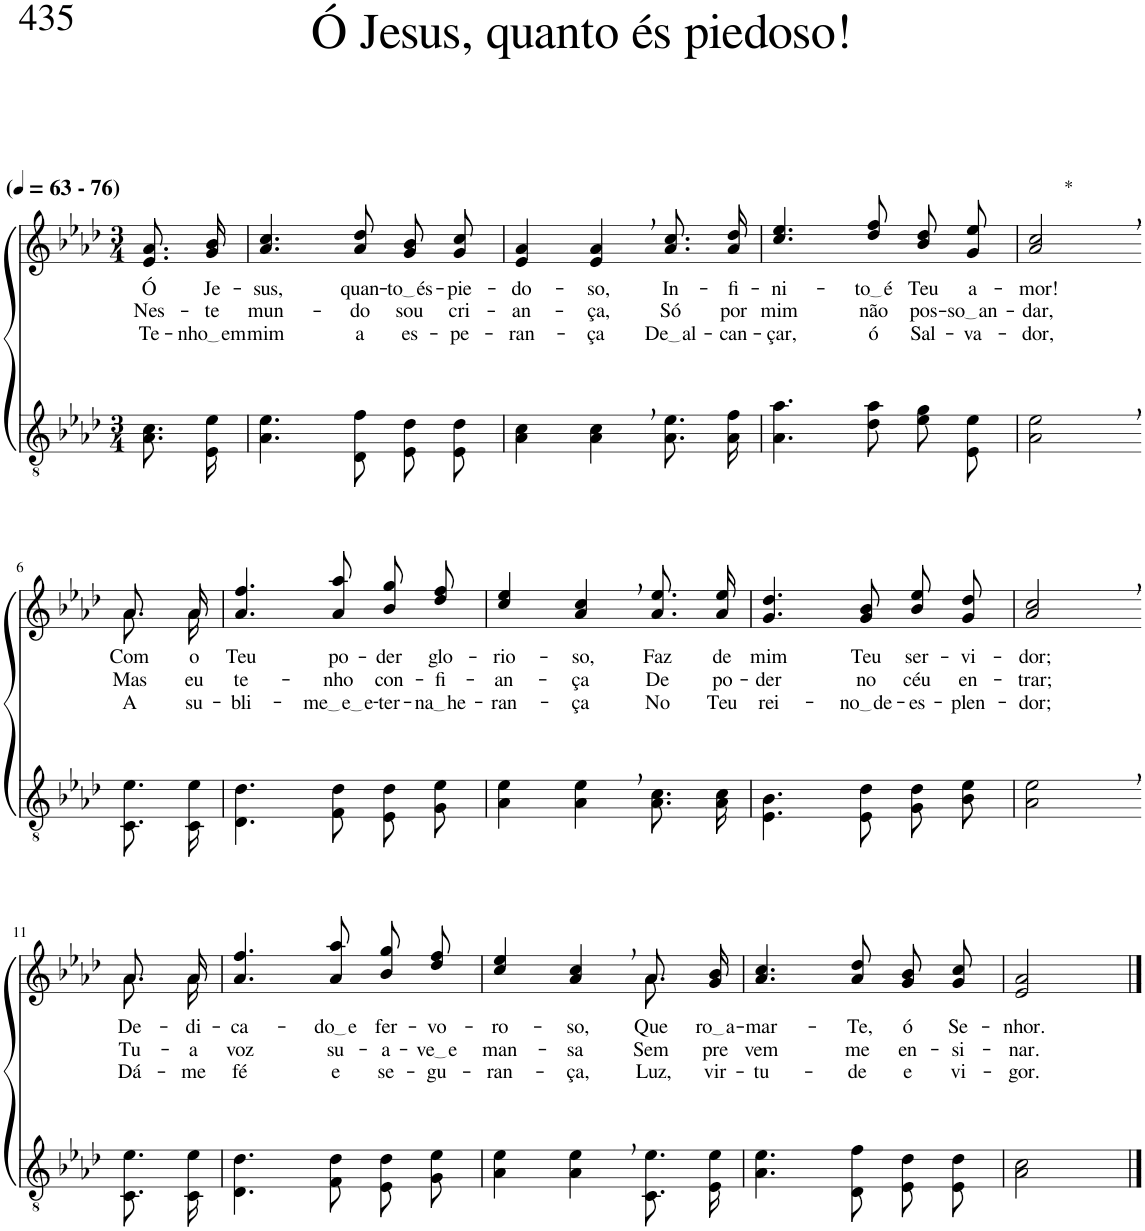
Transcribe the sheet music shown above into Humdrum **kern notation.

**kern	**kern	**text	**text	**text
*part2	*part1	*part1	*part1	*part1
*staff2	*staff1	*staff1	*staff1	*staff1
*I"Parte III e IV	*I"Parte I e II	*	*	*
*clefGv2	*clefG2	*	*	*
*Trd3c5	*Trd3c5	*	*	*
*k[b-e-a-d-]	*k[b-e-a-d-]	*	*	*
*M3/4	*M3/4	*	*	*
*MM63	*MM63	*	*	*
=1	=1	=1	=1	=1
!	!LO:TX:a:B:t=(	!	!	!
!	!LO:TX:a:B:t=- 76)	!	!	!
!	!	!LO:LY:b	!LO:LY:b	!LO:LY:b
8.A-\ 8.c\L	8.e-/ 8.a-/L	Ó	Nes-	Te-
!	!	!LO:LY:b	!LO:LY:b	!LO:LY:b
16E-\ 16e-\Jk	16g/ 16b-/Jk	Je-	-te	nho em
=2	=2	=2	=2	=2
!	!	!LO:LY:b	!LO:LY:b	!LO:LY:b
4.A-\ 4.e-\	4.a-/ 4.cc/	sus,	mun-	mim
!	!	!LO:LY:b	!LO:LY:b	!LO:LY:b
8D-\ 8f\	8a-/ 8dd-/	quan-	-do	a
!	!	!LO:LY:b	!LO:LY:b	!LO:LY:b
8E-/ 8d-/L	8g/ 8b-/L	to és	sou	es-
!	!	!LO:LY:b	!LO:LY:b	!LO:LY:b
8E-/ 8d-/J	8g/ 8cc/J	-pie-	cri-	-pe-
=3	=3	=3	=3	=3
!	!	!LO:LY:b	!LO:LY:b	!LO:LY:b
4A-\ 4c\	4e-/ 4a-/	-do-	-an-	-ran-
!	!	!LO:LY:b	!LO:LY:b	!LO:LY:b
4A-\, 4c\,	4e-/, 4a-/,	-so,	-ça,	-ça
!	!	!LO:LY:b	!LO:LY:b	!LO:LY:b
8.A-\ 8.e-\L	8.a-\ 8.cc\L	In-	Só	De al
!	!	!LO:LY:b	!LO:LY:b	!LO:LY:b
16A-\ 16f\Jk	16a-\ 16dd-\Jk	-fi-	por	-can-
=4	=4	=4	=4	=4
!	!	!LO:LY:b	!LO:LY:b	!LO:LY:b
4.A-\ 4.a-\	4.cc/ 4.ee-/	-ni-	mim	-çar,
!	!	!LO:LY:b	!LO:LY:b	!LO:LY:b
8d-\ 8a-\	8dd-/ 8ff/	to é	não	ó
!	!	!LO:LY:b	!LO:LY:b	!LO:LY:b
8e-\ 8g\L	8b-\ 8dd-\L	Teu	pos-	Sal-
!	!	!LO:LY:b	!LO:LY:b	!LO:LY:b
8E-\ 8e-\J	8g\ 8ee-\J	a-	so an	-va-
=5	=5	=5	=5	=5
!	!LO:TX:a:t=*	!	!	!
!	!	!LO:LY:b	!LO:LY:b	!LO:LY:b
2A-\, 2e-\,	2a-/, 2cc/,	-mor!	-dar,	-dor,
!!LO:LB:g=z
=6-	=6-	=6-	=6-	=6-
*	*^	*	*	*
!	!	!	!LO:LY:b	!LO:LY:b	!LO:LY:b
8.C/ 8.e-/L	8.a-/L	8.a-\L	Com	Mas	A
!	!	!	!LO:LY:b	!LO:LY:b	!LO:LY:b
16C/ 16e-/Jk	16a-/Jk	16a-\Jk	o	eu	su-
=7	=7	=7	=7	=7	=7
!	!	!	!LO:LY:b	!LO:LY:b	!LO:LY:b
*	*v	*v	*	*	*
4.D-\ 4.d-\	4.a-/ 4.ff/	Teu	te-	-bli-
!	!	!LO:LY:b	!LO:LY:b	!LO:LY:b
8F\ 8d-\	8a-/ 8aa-/	po-	-nho	me e e
!	!	!LO:LY:b	!LO:LY:b	!LO:LY:b
8E-/ 8d-/L	8b-\ 8gg\L	-der	con-	-ter-
!	!	!LO:LY:b	!LO:LY:b	!LO:LY:b
8G/ 8e-/J	8dd-\ 8ff\J	glo-	-fi-	na he
=8	=8	=8	=8	=8
!	!	!LO:LY:b	!LO:LY:b	!LO:LY:b
4A-\ 4e-\	4cc/ 4ee-/	-rio-	-an-	-ran-
!	!	!LO:LY:b	!LO:LY:b	!LO:LY:b
4A-\, 4e-\,	4a-/, 4cc/,	-so,	-ça	-ça
!	!	!LO:LY:b	!LO:LY:b	!LO:LY:b
8.A-\ 8.c\L	8.a-\ 8.ee-\L	Faz	De	No
!	!	!LO:LY:b	!LO:LY:b	!LO:LY:b
16A-\ 16c\Jk	16a-\ 16ee-\Jk	de	po-	Teu
=9	=9	=9	=9	=9
!	!	!LO:LY:b	!LO:LY:b	!LO:LY:b
4.E-\ 4.B-\	4.g/ 4.dd-/	mim	-der	rei-
!	!	!LO:LY:b	!LO:LY:b	!LO:LY:b
8E-\ 8d-\	8g/ 8b-/	Teu	no	no de
!	!	!LO:LY:b	!LO:LY:b	!LO:LY:b
8G\ 8d-\L	8b-\ 8ee-\L	ser-	céu	-es-
!	!	!LO:LY:b	!LO:LY:b	!LO:LY:b
8B-\ 8e-\J	8g\ 8dd-\J	-vi-	en-	-plen-
=10	=10	=10	=10	=10
!	!	!LO:LY:b	!LO:LY:b	!LO:LY:b
2A-\, 2e-\,	2a-/, 2cc/,	-dor;	-trar;	-dor;
!!LO:LB:g=z
=11-	=11-	=11-	=11-	=11-
*	*^	*	*	*
!	!	!	!LO:LY:b	!LO:LY:b	!LO:LY:b
8.C/ 8.e-/L	8.a-/L	8.a-\L	De-	Tu-	Dá-
!	!	!	!LO:LY:b	!LO:LY:b	!LO:LY:b
16C/ 16e-/Jk	16a-/Jk	16a-\Jk	-di-	-a	-me
=12	=12	=12	=12	=12	=12
!	!	!	!LO:LY:b	!LO:LY:b	!LO:LY:b
*	*v	*v	*	*	*
4.D-\ 4.d-\	4.a-/ 4.ff/	-ca-	voz	fé
!	!	!LO:LY:b	!LO:LY:b	!LO:LY:b
8F\ 8d-\	8a-/ 8aa-/	do e	su-	e
!	!	!LO:LY:b	!LO:LY:b	!LO:LY:b
8E-/ 8d-/L	8b-\ 8gg\L	fer-	-a-	se-
!	!	!LO:LY:b	!LO:LY:b	!LO:LY:b
8G/ 8e-/J	8dd-\ 8ff\J	-vo-	ve e	-gu-
=13	=13	=13	=13	=13
!	!	!LO:LY:b	!LO:LY:b	!LO:LY:b
*	*^	*	*	*
4A-\ 4e-\	4cc/ 4ee-/	2ryy	-ro-	man-	-ran-
!	!	!	!LO:LY:b	!LO:LY:b	!LO:LY:b
4A-\, 4e-\,	4a-/, 4cc/,	.	-so,	-sa	-ça,
!	!	!	!LO:LY:b	!LO:LY:b	!LO:LY:b
8.C/ 8.e-/L	8.a-/L	8.a-\	Que-	Sem-	Luz,
!	!	!	!LO:LY:b	!LO:LY:b	!LO:LY:b
16E-/ 16e-/Jk	16g/ 16b-/Jk	16ryy	ro a	-pre	vir-
=14	=14	=14	=14	=14	=14
!	!	!	!LO:LY:b	!LO:LY:b	!LO:LY:b
*	*v	*v	*	*	*
4.A-\ 4.e-\	4.a-/ 4.cc/	-mar-	vem	-tu-
!	!	!LO:LY:b	!LO:LY:b	!LO:LY:b
8D-\ 8f\	8a-/ 8dd-/	-Te,	me	-de
!	!	!LO:LY:b	!LO:LY:b	!LO:LY:b
8E-/ 8d-/L	8g/ 8b-/L	ó	en-	e
!	!	!LO:LY:b	!LO:LY:b	!LO:LY:b
8E-/ 8d-/J	8g/ 8cc/J	Se-	-si-	vi-
=15	=15	=15	=15	=15
!	!	!LO:LY:b	!LO:LY:b	!LO:LY:b
2A-\ 2c\	2e-/ 2a-/	-nhor.	-nar.	-gor.
==	==	==	==	==
*-	*-	*-	*-	*-
